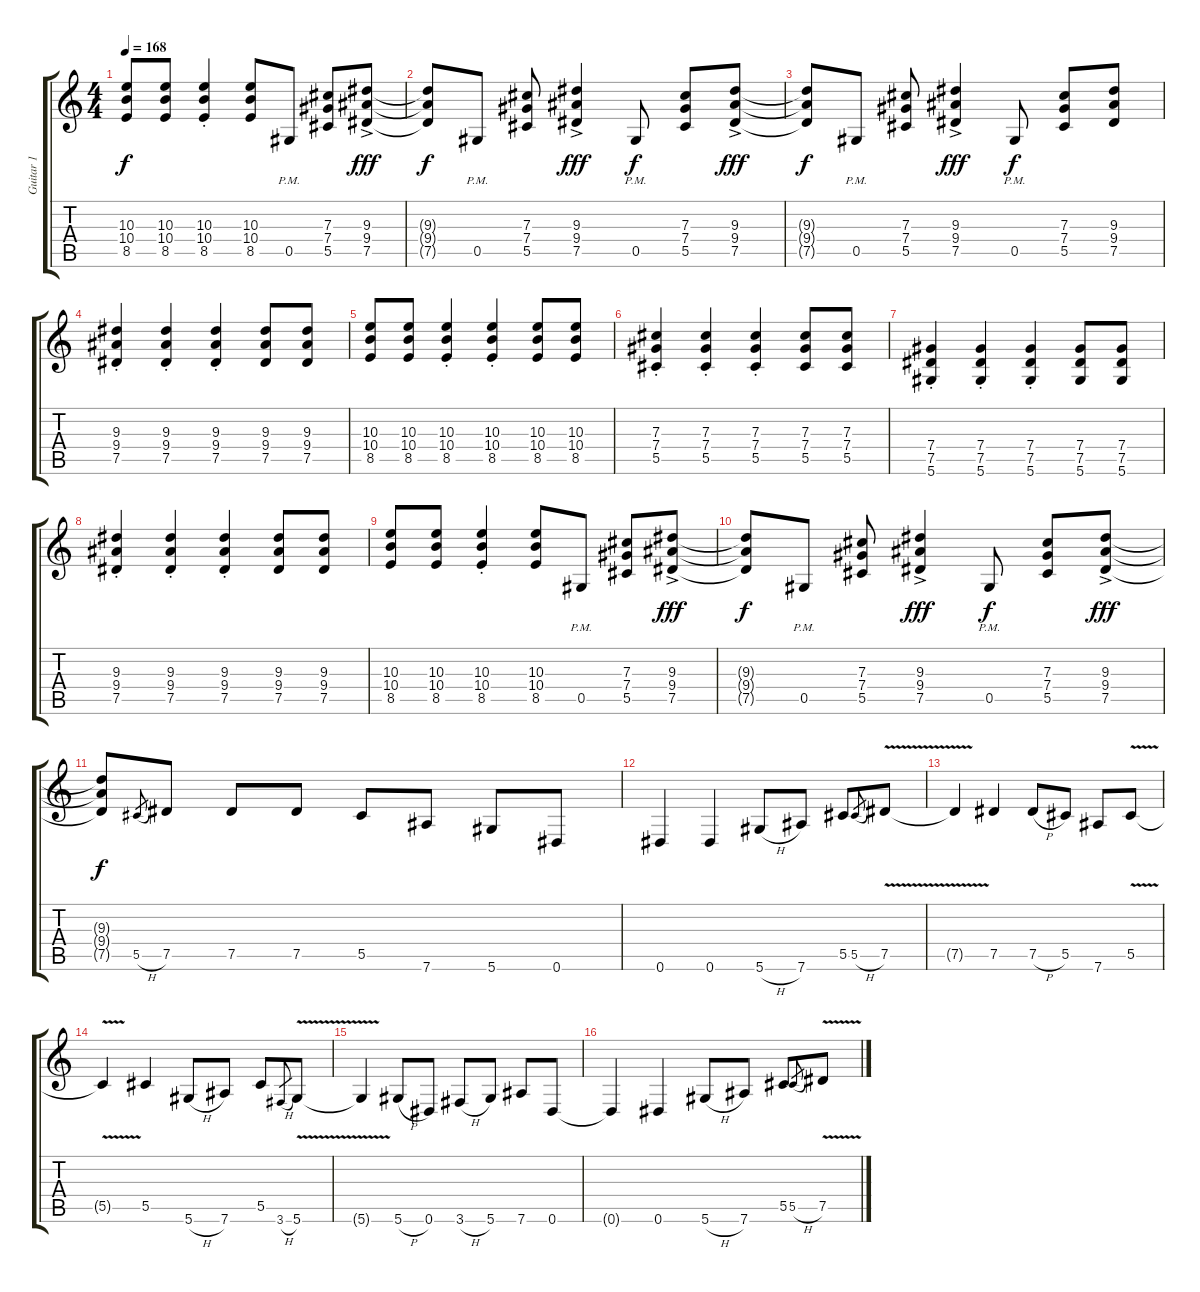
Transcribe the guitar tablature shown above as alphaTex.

\track ("Guitar 1" "Guitar 1") {instrument distortionguitar}
\staff {score tabs}
\tuning (Eb4 Bb3 Gb3 Db3 Ab2 Eb2) {hide}
\ts (4 4)
\tempo 168
\clef g2
\ks c
(10.3 10.4 8.5).8{dy f} (10.3 10.4 8.5).8 (10.3{st} 10.4{st} 8.5{st}).4 (10.3 10.4 8.5).8 0.5{pm}.8 (7.3 7.4 5.5).8 (9.3{ac} 9.4{ac} 7.5{ac}).8{dy fff} |
(9.3{t} 9.4{t} 7.5{t}).8{dy f} 0.5{pm}.8 (7.3 7.4 5.5).8 (9.3{ac} 9.4{ac} 7.5{ac}).4{dy fff} 0.5{pm}.8{dy f} (7.3 7.4 5.5).8 (9.3{ac} 9.4{ac} 7.5{ac}).8{dy fff} |
(9.3{t} 9.4{t} 7.5{t}).8{dy f} 0.5{pm}.8 (7.3 7.4 5.5).8 (9.3{ac} 9.4{ac} 7.5{ac}).4{dy fff} 0.5{pm}.8{dy f} (7.3 7.4 5.5).8 (9.3 9.4 7.5).8 |
(9.3{st} 9.4{st} 7.5{st}).4 (9.3{st} 9.4{st} 7.5{st}).4 (9.3{st} 9.4{st} 7.5{st}).4 (9.3 9.4 7.5).8 (9.3 9.4 7.5).8 |
(10.3 10.4 8.5).8 (10.3 10.4 8.5).8 (10.3{st} 10.4{st} 8.5{st}).4 (10.3{st} 10.4{st} 8.5{st}).4 (10.3 10.4 8.5).8 (10.3 10.4 8.5).8 |
(7.3{st} 7.4{st} 5.5{st}).4 (7.3{st} 7.4{st} 5.5{st}).4 (7.3{st} 7.4{st} 5.5{st}).4 (7.3 7.4 5.5).8 (7.3 7.4 5.5).8 |
(7.4{st} 7.5{st} 5.6{st}).4 (7.4{st} 7.5{st} 5.6{st}).4 (7.4{st} 7.5{st} 5.6{st}).4 (7.4 7.5 5.6).8 (7.4 7.5 5.6).8 |
(9.3{st} 9.4{st} 7.5{st}).4 (9.3{st} 9.4{st} 7.5{st}).4 (9.3{st} 9.4{st} 7.5{st}).4 (9.3 9.4 7.5).8 (9.3 9.4 7.5).8 |
(10.3 10.4 8.5).8 (10.3 10.4 8.5).8 (10.3{st} 10.4{st} 8.5{st}).4 (10.3 10.4 8.5).8 0.5{pm}.8 (7.3 7.4 5.5).8 (9.3{ac} 9.4{ac} 7.5{ac}).8{dy fff} |
(9.3{t} 9.4{t} 7.5{t}).8{dy f} 0.5{pm}.8 (7.3 7.4 5.5).8 (9.3{ac} 9.4{ac} 7.5{ac}).4{dy fff} 0.5{pm}.8{dy f} (7.3 7.4 5.5).8 (9.3{ac} 9.4{ac} 7.5{ac}).8{dy fff} |
(9.3{t} 9.4{t} 7.5{t}).8{dy f} 5.5{h}.8{gr} 7.5.8 7.5.8 7.5.8 5.5.8 7.6.8 5.6.8 0.6.8 |
0.6.4 0.6.4 5.6{h}.8 7.6.8 5.5.8 5.5{h}.8{gr} 7.5{v}.8 |
7.5{t}.4 7.5.4 7.5{h}.8 5.5.8 7.6.8 5.5{v}.8 |
5.5{t}.4 5.5.4 5.6{h}.8 7.6.8 5.5.8 3.6{h}.8{gr} 5.6{v}.8 |
5.6{t}.4 5.6{h}.8 0.6.8 3.6{h}.8 5.6.8 7.6.8 0.6.8 |
0.6{t}.4 0.6.4 5.6{h}.8 7.6.8 5.5.8 5.5{h}.8{gr} 7.5{v}.8
